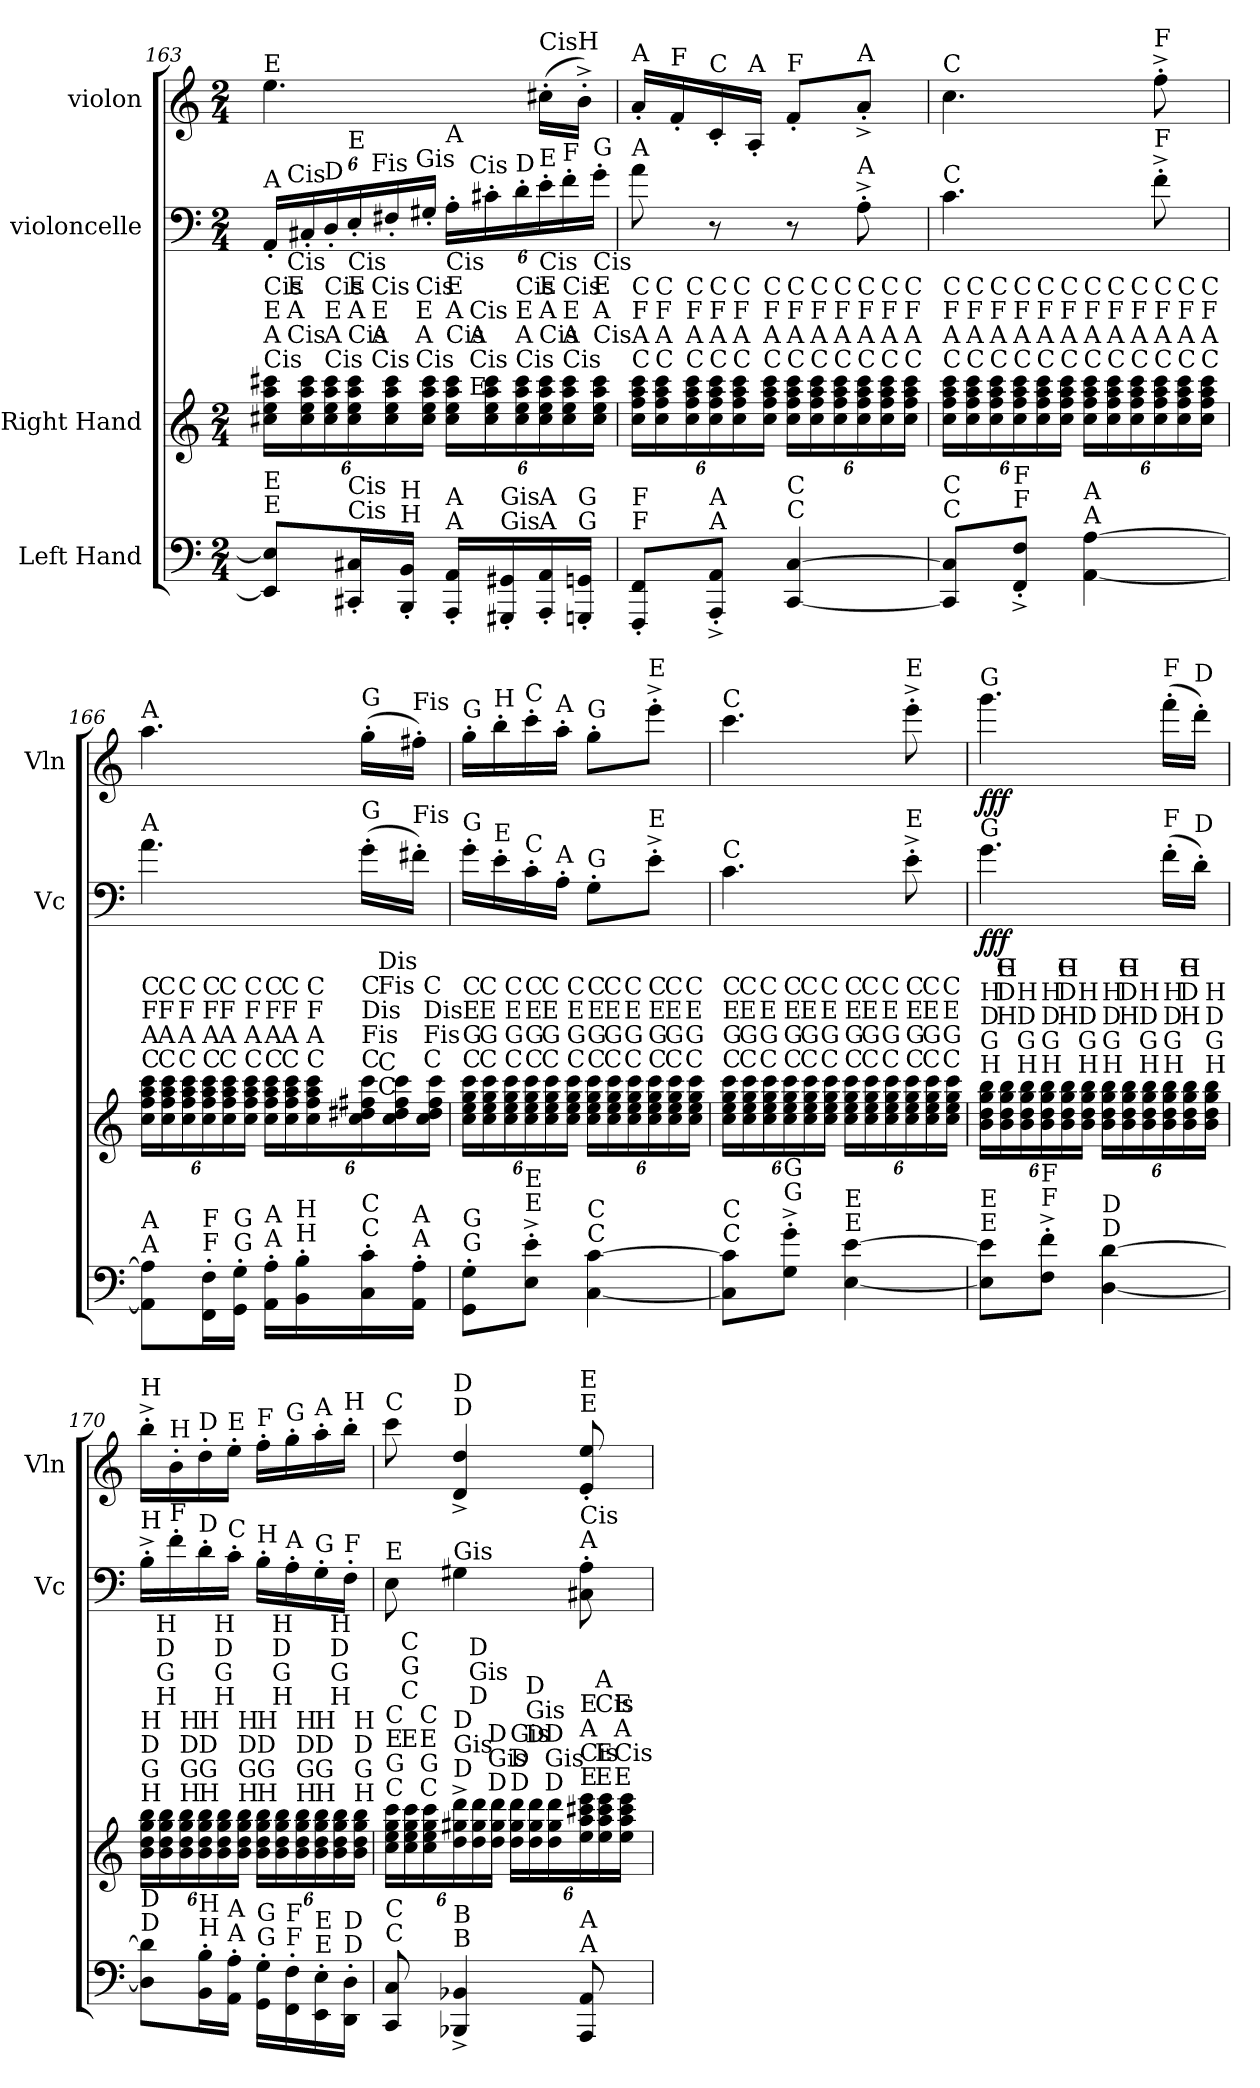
**kern	**kern	**kern	**dynam	**kern	**dynam
*part4	*part3	*part2	*part2	*part1	*part1
*staff4	*staff3	*staff2	*staff2	*staff1	*staff1
*I"Left Hand	*I"Right Hand	*I"violoncelle	*	*I"violon	*
*	*	*I'Vc	*	*I'Vln	*
!!LO:LB:g=z
*clefF4	*clefG2	*clefF4	*	*clefG2	*
*k[]	*k[]	*k[]	*	*k[]	*
*M2/4	*M2/4	*M2/4	*	*M2/4	*
*	*Xbrackettup	*Xbrackettup	*	*	*
=163	=163	=163	=163	=163	=163
!	!	!	!	!LO:TX:a:t=E	!
!	!	!LO:TX:a:t=A	!	!	!
!	!LO:TX:a:t=Cis	!	!	!	!
!	!LO:TX:a:t=A	!	!	!	!
!	!LO:TX:a:t=E	!	!	!	!
!	!LO:TX:a:t=Cis	!	!	!	!
!LO:TX:a:t=E	!	!	!	!	!
!LO:TX:a:t=E	!	!	!	!	!
8EE/] 8E/]L	24cc#X\ 24ee\ 24aa\ 24ccc#X\LL	24AA'/LL	.	4.ee\	.
!	!	!LO:TX:a:t=Cis	!	!	!
!	!LO:TX:a:t=Cis	!	!	!	!
!	!LO:TX:a:t=A	!	!	!	!
!	!LO:TX:a:t=E	!	!	!	!
!	!LO:TX:a:t=Cis	!	!	!	!
.	24cc#\ 24ee\ 24aa\ 24ccc#\	24C#X'/	.	.	.
!	!	!LO:TX:a:t=D	!	!	!
!	!LO:TX:a:t=Cis	!	!	!	!
!	!LO:TX:a:t=A	!	!	!	!
!	!LO:TX:a:t=E	!	!	!	!
!	!LO:TX:a:t=Cis	!	!	!	!
.	24cc#\ 24ee\ 24aa\ 24ccc#\	24D'/	.	.	.
!	!	!LO:TX:a:t=E	!	!	!
!	!LO:TX:a:t=Cis	!	!	!	!
!	!LO:TX:a:t=A	!	!	!	!
!	!LO:TX:a:t=E	!	!	!	!
!	!LO:TX:a:t=Cis	!	!	!	!
!LO:TX:a:t=Cis	!	!	!	!	!
!LO:TX:a:t=Cis	!	!	!	!	!
16CC#X/' 16C#X/'L	24cc#\ 24ee\ 24aa\ 24ccc#\	24E'/	.	.	.
!	!	!LO:TX:a:t=Fis	!	!	!
!	!LO:TX:a:t=Cis	!	!	!	!
!	!LO:TX:a:t=A	!	!	!	!
!	!LO:TX:a:t=E	!	!	!	!
!	!LO:TX:a:t=Cis	!	!	!	!
.	24cc#\ 24ee\ 24aa\ 24ccc#\	24F#X'/	.	.	.
!LO:TX:a:t=H	!	!	!	!	!
!LO:TX:a:t=H	!	!	!	!	!
16BBB/' 16BB/'JJ	.	.	.	.	.
!	!	!LO:TX:a:t=Gis	!	!	!
!	!LO:TX:a:t=Cis	!	!	!	!
!	!LO:TX:a:t=A	!	!	!	!
!	!LO:TX:a:t=E	!	!	!	!
!	!LO:TX:a:t=Cis	!	!	!	!
.	24cc#\ 24ee\ 24aa\ 24ccc#\JJ	24G#X'/JJ	.	.	.
!	!	!LO:TX:a:t=A	!	!	!
!	!LO:TX:a:t=Cis	!	!	!	!
!	!LO:TX:a:t=A	!	!	!	!
!	!LO:TX:a:t=E	!	!	!	!
!	!LO:TX:a:t=Cis	!	!	!	!
!LO:TX:a:t=A	!	!	!	!	!
!LO:TX:a:t=A	!	!	!	!	!
16AAA/' 16AA/'LL	24cc#\ 24ee\ 24aa\ 24ccc#\LL	24A'\LL	.	.	.
!	!	!LO:TX:a:t=Cis	!	!	!
!	!LO:TX:a:t=Cis	!	!	!	!
!	!LO:TX:a:t=A	!	!	!	!
!	!LO:TX:a:t=E	!	!	!	!
!	!LO:TX:a:t=Cis	!	!	!	!
.	24cc#\ 24ee\ 24aa\ 24ccc#\	24c#X'\	.	.	.
!LO:TX:a:t=Gis	!	!	!	!	!
!LO:TX:a:t=Gis	!	!	!	!	!
16GGG#X/' 16GG#X/'	.	.	.	.	.
!	!	!LO:TX:a:t=D	!	!	!
!	!LO:TX:a:t=Cis	!	!	!	!
!	!LO:TX:a:t=A	!	!	!	!
!	!LO:TX:a:t=E	!	!	!	!
!	!LO:TX:a:t=Cis	!	!	!	!
.	24cc#\ 24ee\ 24aa\ 24ccc#\	24d'\	.	.	.
!	!	!	!	!LO:TX:a:t=Cis	!
!	!	!LO:TX:a:t=E	!	!	!
!	!LO:TX:a:t=Cis	!	!	!	!
!	!LO:TX:a:t=A	!	!	!	!
!	!LO:TX:a:t=E	!	!	!	!
!	!LO:TX:a:t=Cis	!	!	!	!
!LO:TX:a:t=A	!	!	!	!	!
!LO:TX:a:t=A	!	!	!	!	!
16AAA/' 16AA/'	24cc#\ 24ee\ 24aa\ 24ccc#\	24e'\	.	(>16cc#X'\LL	.
!	!	!LO:TX:a:t=F	!	!	!
!	!LO:TX:a:t=Cis	!	!	!	!
!	!LO:TX:a:t=A	!	!	!	!
!	!LO:TX:a:t=E	!	!	!	!
!	!LO:TX:a:t=Cis	!	!	!	!
.	24cc#\ 24ee\ 24aa\ 24ccc#\	24f'\	.	.	.
!	!	!	!	!LO:TX:a:t=H	!
!LO:TX:a:t=G	!	!	!	!	!
!LO:TX:a:t=G	!	!	!	!	!
16GGGn/' 16GGn/'JJ	.	.	.	16b'^\JJ)	.
!	!	!LO:TX:a:t=G	!	!	!
!	!LO:TX:a:t=Cis	!	!	!	!
!	!LO:TX:a:t=A	!	!	!	!
!	!LO:TX:a:t=E	!	!	!	!
!	!LO:TX:a:t=Cis	!	!	!	!
.	24cc#\ 24ee\ 24aa\ 24ccc#\JJ	24g'\JJ	.	.	.
=164	=164	=164	=164	=164	=164
!	!	!	!	!LO:TX:a:t=A	!
!	!	!LO:TX:a:t=A	!	!	!
!	!LO:TX:a:t=C	!	!	!	!
!	!LO:TX:a:t=A	!	!	!	!
!	!LO:TX:a:t=F	!	!	!	!
!	!LO:TX:a:t=C	!	!	!	!
!LO:TX:a:t=F	!	!	!	!	!
!LO:TX:a:t=F	!	!	!	!	!
8FFF/' 8FF/'L	24cc\ 24ff\ 24aa\ 24ccc\LL	8a\	.	16a'/LL	.
!	!LO:TX:a:t=C	!	!	!	!
!	!LO:TX:a:t=A	!	!	!	!
!	!LO:TX:a:t=F	!	!	!	!
!	!LO:TX:a:t=C	!	!	!	!
.	24cc\ 24ff\ 24aa\ 24ccc\	.	.	.	.
!	!	!	!	!LO:TX:a:t=F	!
.	.	.	.	16f'/	.
!	!LO:TX:a:t=C	!	!	!	!
!	!LO:TX:a:t=A	!	!	!	!
!	!LO:TX:a:t=F	!	!	!	!
!	!LO:TX:a:t=C	!	!	!	!
.	24cc\ 24ff\ 24aa\ 24ccc\	.	.	.	.
!	!	!	!	!LO:TX:a:t=C	!
!	!LO:TX:a:t=C	!	!	!	!
!	!LO:TX:a:t=A	!	!	!	!
!	!LO:TX:a:t=F	!	!	!	!
!	!LO:TX:a:t=C	!	!	!	!
!LO:TX:a:t=A	!	!	!	!	!
!LO:TX:a:t=A	!	!	!	!	!
8AAA/'^ 8AA/'^J	24cc\ 24ff\ 24aa\ 24ccc\	8r	.	16c'/	.
!	!LO:TX:a:t=C	!	!	!	!
!	!LO:TX:a:t=A	!	!	!	!
!	!LO:TX:a:t=F	!	!	!	!
!	!LO:TX:a:t=C	!	!	!	!
.	24cc\ 24ff\ 24aa\ 24ccc\	.	.	.	.
!	!	!	!	!LO:TX:a:t=A	!
.	.	.	.	16A'/JJ	.
!	!LO:TX:a:t=C	!	!	!	!
!	!LO:TX:a:t=A	!	!	!	!
!	!LO:TX:a:t=F	!	!	!	!
!	!LO:TX:a:t=C	!	!	!	!
.	24cc\ 24ff\ 24aa\ 24ccc\JJ	.	.	.	.
!	!	!	!	!LO:TX:a:t=F	!
!	!LO:TX:a:t=C	!	!	!	!
!	!LO:TX:a:t=A	!	!	!	!
!	!LO:TX:a:t=F	!	!	!	!
!	!LO:TX:a:t=C	!	!	!	!
!LO:TX:a:t=C	!	!	!	!	!
!LO:TX:a:t=C	!	!	!	!	!
[4CC/ [4C/	24cc\ 24ff\ 24aa\ 24ccc\LL	8r	.	8f'/L	.
!	!LO:TX:a:t=C	!	!	!	!
!	!LO:TX:a:t=A	!	!	!	!
!	!LO:TX:a:t=F	!	!	!	!
!	!LO:TX:a:t=C	!	!	!	!
.	24cc\ 24ff\ 24aa\ 24ccc\	.	.	.	.
!	!LO:TX:a:t=C	!	!	!	!
!	!LO:TX:a:t=A	!	!	!	!
!	!LO:TX:a:t=F	!	!	!	!
!	!LO:TX:a:t=C	!	!	!	!
.	24cc\ 24ff\ 24aa\ 24ccc\	.	.	.	.
!	!	!	!	!LO:TX:a:t=A	!
!	!	!LO:TX:a:t=A	!	!	!
!	!LO:TX:a:t=C	!	!	!	!
!	!LO:TX:a:t=A	!	!	!	!
!	!LO:TX:a:t=F	!	!	!	!
!	!LO:TX:a:t=C	!	!	!	!
.	24cc\ 24ff\ 24aa\ 24ccc\	8A'^\	.	8a'^/J	.
!	!LO:TX:a:t=C	!	!	!	!
!	!LO:TX:a:t=A	!	!	!	!
!	!LO:TX:a:t=F	!	!	!	!
!	!LO:TX:a:t=C	!	!	!	!
.	24cc\ 24ff\ 24aa\ 24ccc\	.	.	.	.
!	!LO:TX:a:t=C	!	!	!	!
!	!LO:TX:a:t=A	!	!	!	!
!	!LO:TX:a:t=F	!	!	!	!
!	!LO:TX:a:t=C	!	!	!	!
.	24cc\ 24ff\ 24aa\ 24ccc\JJ	.	.	.	.
!!LO:PB:g=z
=165	=165	=165	=165	=165	=165
!	!	!	!	!LO:TX:a:t=C	!
!	!	!LO:TX:a:t=C	!	!	!
!	!LO:TX:a:t=C	!	!	!	!
!	!LO:TX:a:t=A	!	!	!	!
!	!LO:TX:a:t=F	!	!	!	!
!	!LO:TX:a:t=C	!	!	!	!
!LO:TX:a:t=C	!	!	!	!	!
!LO:TX:a:t=C	!	!	!	!	!
8CC/] 8C/]L	24cc\ 24ff\ 24aa\ 24ccc\LL	4.c\	.	4.cc\	.
!	!LO:TX:a:t=C	!	!	!	!
!	!LO:TX:a:t=A	!	!	!	!
!	!LO:TX:a:t=F	!	!	!	!
!	!LO:TX:a:t=C	!	!	!	!
.	24cc\ 24ff\ 24aa\ 24ccc\	.	.	.	.
!	!LO:TX:a:t=C	!	!	!	!
!	!LO:TX:a:t=A	!	!	!	!
!	!LO:TX:a:t=F	!	!	!	!
!	!LO:TX:a:t=C	!	!	!	!
.	24cc\ 24ff\ 24aa\ 24ccc\	.	.	.	.
!	!LO:TX:a:t=C	!	!	!	!
!	!LO:TX:a:t=A	!	!	!	!
!	!LO:TX:a:t=F	!	!	!	!
!	!LO:TX:a:t=C	!	!	!	!
!LO:TX:a:t=F	!	!	!	!	!
!LO:TX:a:t=F	!	!	!	!	!
8FF/'^ 8F/'^J	24cc\ 24ff\ 24aa\ 24ccc\	.	.	.	.
!	!LO:TX:a:t=C	!	!	!	!
!	!LO:TX:a:t=A	!	!	!	!
!	!LO:TX:a:t=F	!	!	!	!
!	!LO:TX:a:t=C	!	!	!	!
.	24cc\ 24ff\ 24aa\ 24ccc\	.	.	.	.
!	!LO:TX:a:t=C	!	!	!	!
!	!LO:TX:a:t=A	!	!	!	!
!	!LO:TX:a:t=F	!	!	!	!
!	!LO:TX:a:t=C	!	!	!	!
.	24cc\ 24ff\ 24aa\ 24ccc\JJ	.	.	.	.
!	!LO:TX:a:t=C	!	!	!	!
!	!LO:TX:a:t=A	!	!	!	!
!	!LO:TX:a:t=F	!	!	!	!
!	!LO:TX:a:t=C	!	!	!	!
!LO:TX:a:t=A	!	!	!	!	!
!LO:TX:a:t=A	!	!	!	!	!
[4AA\ [4A\	24cc\ 24ff\ 24aa\ 24ccc\LL	.	.	.	.
!	!LO:TX:a:t=C	!	!	!	!
!	!LO:TX:a:t=A	!	!	!	!
!	!LO:TX:a:t=F	!	!	!	!
!	!LO:TX:a:t=C	!	!	!	!
.	24cc\ 24ff\ 24aa\ 24ccc\	.	.	.	.
!	!LO:TX:a:t=C	!	!	!	!
!	!LO:TX:a:t=A	!	!	!	!
!	!LO:TX:a:t=F	!	!	!	!
!	!LO:TX:a:t=C	!	!	!	!
.	24cc\ 24ff\ 24aa\ 24ccc\	.	.	.	.
!	!	!	!	!LO:TX:a:t=F	!
!	!	!LO:TX:a:t=F	!	!	!
!	!LO:TX:a:t=C	!	!	!	!
!	!LO:TX:a:t=A	!	!	!	!
!	!LO:TX:a:t=F	!	!	!	!
!	!LO:TX:a:t=C	!	!	!	!
.	24cc\ 24ff\ 24aa\ 24ccc\	8f'^\	.	8ff'^\	.
!	!LO:TX:a:t=C	!	!	!	!
!	!LO:TX:a:t=A	!	!	!	!
!	!LO:TX:a:t=F	!	!	!	!
!	!LO:TX:a:t=C	!	!	!	!
.	24cc\ 24ff\ 24aa\ 24ccc\	.	.	.	.
!	!LO:TX:a:t=C	!	!	!	!
!	!LO:TX:a:t=A	!	!	!	!
!	!LO:TX:a:t=F	!	!	!	!
!	!LO:TX:a:t=C	!	!	!	!
.	24cc\ 24ff\ 24aa\ 24ccc\JJ	.	.	.	.
=166	=166	=166	=166	=166	=166
!	!	!	!	!LO:TX:a:t=A	!
!	!	!LO:TX:a:t=A	!	!	!
!	!LO:TX:a:t=C	!	!	!	!
!	!LO:TX:a:t=A	!	!	!	!
!	!LO:TX:a:t=F	!	!	!	!
!	!LO:TX:a:t=C	!	!	!	!
!LO:TX:a:t=A	!	!	!	!	!
!LO:TX:a:t=A	!	!	!	!	!
8AA\] 8A\]L	24cc\ 24ff\ 24aa\ 24ccc\LL	4.a\	.	4.aa\	.
!	!LO:TX:a:t=C	!	!	!	!
!	!LO:TX:a:t=A	!	!	!	!
!	!LO:TX:a:t=F	!	!	!	!
!	!LO:TX:a:t=C	!	!	!	!
.	24cc\ 24ff\ 24aa\ 24ccc\	.	.	.	.
!	!LO:TX:a:t=C	!	!	!	!
!	!LO:TX:a:t=A	!	!	!	!
!	!LO:TX:a:t=F	!	!	!	!
!	!LO:TX:a:t=C	!	!	!	!
.	24cc\ 24ff\ 24aa\ 24ccc\	.	.	.	.
!	!LO:TX:a:t=C	!	!	!	!
!	!LO:TX:a:t=A	!	!	!	!
!	!LO:TX:a:t=F	!	!	!	!
!	!LO:TX:a:t=C	!	!	!	!
!LO:TX:a:t=F	!	!	!	!	!
!LO:TX:a:t=F	!	!	!	!	!
16FF\' 16F\'L	24cc\ 24ff\ 24aa\ 24ccc\	.	.	.	.
!	!LO:TX:a:t=C	!	!	!	!
!	!LO:TX:a:t=A	!	!	!	!
!	!LO:TX:a:t=F	!	!	!	!
!	!LO:TX:a:t=C	!	!	!	!
.	24cc\ 24ff\ 24aa\ 24ccc\	.	.	.	.
!LO:TX:a:t=G	!	!	!	!	!
!LO:TX:a:t=G	!	!	!	!	!
16GG\' 16G\'JJ	.	.	.	.	.
!	!LO:TX:a:t=C	!	!	!	!
!	!LO:TX:a:t=A	!	!	!	!
!	!LO:TX:a:t=F	!	!	!	!
!	!LO:TX:a:t=C	!	!	!	!
.	24cc\ 24ff\ 24aa\ 24ccc\JJ	.	.	.	.
!	!LO:TX:a:t=C	!	!	!	!
!	!LO:TX:a:t=A	!	!	!	!
!	!LO:TX:a:t=F	!	!	!	!
!	!LO:TX:a:t=C	!	!	!	!
!LO:TX:a:t=A	!	!	!	!	!
!LO:TX:a:t=A	!	!	!	!	!
16AA\' 16A\'LL	24cc\ 24ff\ 24aa\ 24ccc\LL	.	.	.	.
!	!LO:TX:a:t=C	!	!	!	!
!	!LO:TX:a:t=A	!	!	!	!
!	!LO:TX:a:t=F	!	!	!	!
!	!LO:TX:a:t=C	!	!	!	!
.	24cc\ 24ff\ 24aa\ 24ccc\	.	.	.	.
!LO:TX:a:t=H	!	!	!	!	!
!LO:TX:a:t=H	!	!	!	!	!
16BB\' 16B\'	.	.	.	.	.
!	!LO:TX:a:t=C	!	!	!	!
!	!LO:TX:a:t=A	!	!	!	!
!	!LO:TX:a:t=F	!	!	!	!
!	!LO:TX:a:t=C	!	!	!	!
.	24cc\ 24ff\ 24aa\ 24ccc\	.	.	.	.
!	!	!	!	!LO:TX:a:t=G	!
!	!	!LO:TX:a:t=G	!	!	!
!	!LO:TX:a:t=C	!	!	!	!
!	!LO:TX:a:t=Fis	!	!	!	!
!	!LO:TX:a:t=Dis	!	!	!	!
!	!LO:TX:a:t=C	!	!	!	!
!LO:TX:a:t=C	!	!	!	!	!
!LO:TX:a:t=C	!	!	!	!	!
16C\' 16c\'	24cc\ 24dd#X\ 24ff#X\ 24ccc\	(>16g'\LL	.	(>16gg'\LL	.
!	!LO:TX:a:t=C	!	!	!	!
!	!LO:TX:a:t=Fis	!	!	!	!
!	!LO:TX:a:t=Dis	!	!	!	!
!	!LO:TX:a:t=C	!	!	!	!
.	24cc\ 24dd#\ 24ff#\ 24ccc\	.	.	.	.
!	!	!	!	!LO:TX:a:t=Fis	!
!	!	!LO:TX:a:t=Fis	!	!	!
!LO:TX:a:t=A	!	!	!	!	!
!LO:TX:a:t=A	!	!	!	!	!
16AA\' 16A\'JJ	.	16f#X'\JJ)	.	16ff#X'\JJ)	.
!	!LO:TX:a:t=C	!	!	!	!
!	!LO:TX:a:t=Fis	!	!	!	!
!	!LO:TX:a:t=Dis	!	!	!	!
!	!LO:TX:a:t=C	!	!	!	!
.	24cc\ 24dd#\ 24ff#\ 24ccc\JJ	.	.	.	.
!!LO:LB:g=z
=167	=167	=167	=167	=167	=167
!	!	!	!	!LO:TX:a:t=G	!
!	!	!LO:TX:a:t=G	!	!	!
!	!LO:TX:a:t=C	!	!	!	!
!	!LO:TX:a:t=G	!	!	!	!
!	!LO:TX:a:t=E	!	!	!	!
!	!LO:TX:a:t=C	!	!	!	!
!LO:TX:a:t=G	!	!	!	!	!
!LO:TX:a:t=G	!	!	!	!	!
8GG\' 8G\'L	24cc\ 24ee\ 24gg\ 24ccc\LL	16g'\LL	.	16gg'\LL	.
!	!LO:TX:a:t=C	!	!	!	!
!	!LO:TX:a:t=G	!	!	!	!
!	!LO:TX:a:t=E	!	!	!	!
!	!LO:TX:a:t=C	!	!	!	!
.	24cc\ 24ee\ 24gg\ 24ccc\	.	.	.	.
!	!	!	!	!LO:TX:a:t=H	!
!	!	!LO:TX:a:t=E	!	!	!
.	.	16e'\	.	16bb'\	.
!	!LO:TX:a:t=C	!	!	!	!
!	!LO:TX:a:t=G	!	!	!	!
!	!LO:TX:a:t=E	!	!	!	!
!	!LO:TX:a:t=C	!	!	!	!
.	24cc\ 24ee\ 24gg\ 24ccc\	.	.	.	.
!	!	!	!	!LO:TX:a:t=C	!
!	!	!LO:TX:a:t=C	!	!	!
!	!LO:TX:a:t=C	!	!	!	!
!	!LO:TX:a:t=G	!	!	!	!
!	!LO:TX:a:t=E	!	!	!	!
!	!LO:TX:a:t=C	!	!	!	!
!LO:TX:a:t=E	!	!	!	!	!
!LO:TX:a:t=E	!	!	!	!	!
8E\'^ 8e\'^J	24cc\ 24ee\ 24gg\ 24ccc\	16c'\	.	16ccc'\	.
!	!LO:TX:a:t=C	!	!	!	!
!	!LO:TX:a:t=G	!	!	!	!
!	!LO:TX:a:t=E	!	!	!	!
!	!LO:TX:a:t=C	!	!	!	!
.	24cc\ 24ee\ 24gg\ 24ccc\	.	.	.	.
!	!	!	!	!LO:TX:a:t=A	!
!	!	!LO:TX:a:t=A	!	!	!
.	.	16A'\JJ	.	16aa'\JJ	.
!	!LO:TX:a:t=C	!	!	!	!
!	!LO:TX:a:t=G	!	!	!	!
!	!LO:TX:a:t=E	!	!	!	!
!	!LO:TX:a:t=C	!	!	!	!
.	24cc\ 24ee\ 24gg\ 24ccc\JJ	.	.	.	.
!	!	!	!	!LO:TX:a:t=G	!
!	!	!LO:TX:a:t=G	!	!	!
!	!LO:TX:a:t=C	!	!	!	!
!	!LO:TX:a:t=G	!	!	!	!
!	!LO:TX:a:t=E	!	!	!	!
!	!LO:TX:a:t=C	!	!	!	!
!LO:TX:a:t=C	!	!	!	!	!
!LO:TX:a:t=C	!	!	!	!	!
[4C\ [4c\	24cc\ 24ee\ 24gg\ 24ccc\LL	8G'\L	.	8gg'\L	.
!	!LO:TX:a:t=C	!	!	!	!
!	!LO:TX:a:t=G	!	!	!	!
!	!LO:TX:a:t=E	!	!	!	!
!	!LO:TX:a:t=C	!	!	!	!
.	24cc\ 24ee\ 24gg\ 24ccc\	.	.	.	.
!	!LO:TX:a:t=C	!	!	!	!
!	!LO:TX:a:t=G	!	!	!	!
!	!LO:TX:a:t=E	!	!	!	!
!	!LO:TX:a:t=C	!	!	!	!
.	24cc\ 24ee\ 24gg\ 24ccc\	.	.	.	.
!	!	!	!	!LO:TX:a:t=E	!
!	!	!LO:TX:a:t=E	!	!	!
!	!LO:TX:a:t=C	!	!	!	!
!	!LO:TX:a:t=G	!	!	!	!
!	!LO:TX:a:t=E	!	!	!	!
!	!LO:TX:a:t=C	!	!	!	!
.	24cc\ 24ee\ 24gg\ 24ccc\	8e'^\J	.	8eee'^\J	.
!	!LO:TX:a:t=C	!	!	!	!
!	!LO:TX:a:t=G	!	!	!	!
!	!LO:TX:a:t=E	!	!	!	!
!	!LO:TX:a:t=C	!	!	!	!
.	24cc\ 24ee\ 24gg\ 24ccc\	.	.	.	.
!	!LO:TX:a:t=C	!	!	!	!
!	!LO:TX:a:t=G	!	!	!	!
!	!LO:TX:a:t=E	!	!	!	!
!	!LO:TX:a:t=C	!	!	!	!
.	24cc\ 24ee\ 24gg\ 24ccc\JJ	.	.	.	.
=168	=168	=168	=168	=168	=168
!	!	!	!	!LO:TX:a:t=C	!
!	!	!LO:TX:a:t=C	!	!	!
!	!LO:TX:a:t=C	!	!	!	!
!	!LO:TX:a:t=G	!	!	!	!
!	!LO:TX:a:t=E	!	!	!	!
!	!LO:TX:a:t=C	!	!	!	!
!LO:TX:a:t=C	!	!	!	!	!
!LO:TX:a:t=C	!	!	!	!	!
8C\] 8c\]L	24cc\ 24ee\ 24gg\ 24ccc\LL	4.c\	.	4.ccc\	.
!	!LO:TX:a:t=C	!	!	!	!
!	!LO:TX:a:t=G	!	!	!	!
!	!LO:TX:a:t=E	!	!	!	!
!	!LO:TX:a:t=C	!	!	!	!
.	24cc\ 24ee\ 24gg\ 24ccc\	.	.	.	.
!	!LO:TX:a:t=C	!	!	!	!
!	!LO:TX:a:t=G	!	!	!	!
!	!LO:TX:a:t=E	!	!	!	!
!	!LO:TX:a:t=C	!	!	!	!
.	24cc\ 24ee\ 24gg\ 24ccc\	.	.	.	.
!	!LO:TX:a:t=C	!	!	!	!
!	!LO:TX:a:t=G	!	!	!	!
!	!LO:TX:a:t=E	!	!	!	!
!	!LO:TX:a:t=C	!	!	!	!
!LO:TX:a:t=G	!	!	!	!	!
!LO:TX:a:t=G	!	!	!	!	!
8G\'^ 8g\'^J	24cc\ 24ee\ 24gg\ 24ccc\	.	.	.	.
!	!LO:TX:a:t=C	!	!	!	!
!	!LO:TX:a:t=G	!	!	!	!
!	!LO:TX:a:t=E	!	!	!	!
!	!LO:TX:a:t=C	!	!	!	!
.	24cc\ 24ee\ 24gg\ 24ccc\	.	.	.	.
!	!LO:TX:a:t=C	!	!	!	!
!	!LO:TX:a:t=G	!	!	!	!
!	!LO:TX:a:t=E	!	!	!	!
!	!LO:TX:a:t=C	!	!	!	!
.	24cc\ 24ee\ 24gg\ 24ccc\JJ	.	.	.	.
!	!LO:TX:a:t=C	!	!	!	!
!	!LO:TX:a:t=G	!	!	!	!
!	!LO:TX:a:t=E	!	!	!	!
!	!LO:TX:a:t=C	!	!	!	!
!LO:TX:a:t=E	!	!	!	!	!
!LO:TX:a:t=E	!	!	!	!	!
[4E\ [4e\	24cc\ 24ee\ 24gg\ 24ccc\LL	.	.	.	.
!	!LO:TX:a:t=C	!	!	!	!
!	!LO:TX:a:t=G	!	!	!	!
!	!LO:TX:a:t=E	!	!	!	!
!	!LO:TX:a:t=C	!	!	!	!
.	24cc\ 24ee\ 24gg\ 24ccc\	.	.	.	.
!	!LO:TX:a:t=C	!	!	!	!
!	!LO:TX:a:t=G	!	!	!	!
!	!LO:TX:a:t=E	!	!	!	!
!	!LO:TX:a:t=C	!	!	!	!
.	24cc\ 24ee\ 24gg\ 24ccc\	.	.	.	.
!	!	!	!	!LO:TX:a:t=E	!
!	!	!LO:TX:a:t=E	!	!	!
!	!LO:TX:a:t=C	!	!	!	!
!	!LO:TX:a:t=G	!	!	!	!
!	!LO:TX:a:t=E	!	!	!	!
!	!LO:TX:a:t=C	!	!	!	!
.	24cc\ 24ee\ 24gg\ 24ccc\	8e'^\	.	8eee'^\	.
!	!LO:TX:a:t=C	!	!	!	!
!	!LO:TX:a:t=G	!	!	!	!
!	!LO:TX:a:t=E	!	!	!	!
!	!LO:TX:a:t=C	!	!	!	!
.	24cc\ 24ee\ 24gg\ 24ccc\	.	.	.	.
!	!LO:TX:a:t=C	!	!	!	!
!	!LO:TX:a:t=G	!	!	!	!
!	!LO:TX:a:t=E	!	!	!	!
!	!LO:TX:a:t=C	!	!	!	!
.	24cc\ 24ee\ 24gg\ 24ccc\JJ	.	.	.	.
=169	=169	=169	=169	=169	=169
!	!	!	!	!LO:TX:a:t=G	!
!	!	!LO:TX:a:t=G	!	!	!
!	!LO:TX:a:t=H	!	!	!	!
!	!LO:TX:a:t=G	!	!	!	!
!	!LO:TX:a:t=D	!	!	!	!
!	!LO:TX:a:t=H	!	!	!	!
!LO:TX:a:t=E	!	!	!	!	!
!LO:TX:a:t=E	!	!	!	!	!
!	!	!	!LO:DY:b	!	!LO:DY:b
8E\] 8e\]L	24b\ 24dd\ 24gg\ 24bb\LL	4.g\	fff	4.ggg\	fff
!	!LO:TX:a:t=H	!	!	!	!
!	!LO:TX:a:t=G	!	!	!	!
!	!LO:TX:a:t=D	!	!	!	!
!	!LO:TX:a:t=H	!	!	!	!
.	24b\ 24dd\ 24gg\ 24bb\	.	.	.	.
!	!LO:TX:a:t=H	!	!	!	!
!	!LO:TX:a:t=G	!	!	!	!
!	!LO:TX:a:t=D	!	!	!	!
!	!LO:TX:a:t=H	!	!	!	!
.	24b\ 24dd\ 24gg\ 24bb\	.	.	.	.
!	!LO:TX:a:t=H	!	!	!	!
!	!LO:TX:a:t=G	!	!	!	!
!	!LO:TX:a:t=D	!	!	!	!
!	!LO:TX:a:t=H	!	!	!	!
!LO:TX:a:t=F	!	!	!	!	!
!LO:TX:a:t=F	!	!	!	!	!
8F\'^ 8f\'^J	24b\ 24dd\ 24gg\ 24bb\	.	.	.	.
!	!LO:TX:a:t=H	!	!	!	!
!	!LO:TX:a:t=G	!	!	!	!
!	!LO:TX:a:t=D	!	!	!	!
!	!LO:TX:a:t=H	!	!	!	!
.	24b\ 24dd\ 24gg\ 24bb\	.	.	.	.
!	!LO:TX:a:t=H	!	!	!	!
!	!LO:TX:a:t=G	!	!	!	!
!	!LO:TX:a:t=D	!	!	!	!
!	!LO:TX:a:t=H	!	!	!	!
.	24b\ 24dd\ 24gg\ 24bb\JJ	.	.	.	.
!	!LO:TX:a:t=H	!	!	!	!
!	!LO:TX:a:t=G	!	!	!	!
!	!LO:TX:a:t=D	!	!	!	!
!	!LO:TX:a:t=H	!	!	!	!
!LO:TX:a:t=D	!	!	!	!	!
!LO:TX:a:t=D	!	!	!	!	!
[4D\ [4d\	24b\ 24dd\ 24gg\ 24bb\LL	.	.	.	.
!	!LO:TX:a:t=H	!	!	!	!
!	!LO:TX:a:t=G	!	!	!	!
!	!LO:TX:a:t=D	!	!	!	!
!	!LO:TX:a:t=H	!	!	!	!
.	24b\ 24dd\ 24gg\ 24bb\	.	.	.	.
!	!LO:TX:a:t=H	!	!	!	!
!	!LO:TX:a:t=G	!	!	!	!
!	!LO:TX:a:t=D	!	!	!	!
!	!LO:TX:a:t=H	!	!	!	!
.	24b\ 24dd\ 24gg\ 24bb\	.	.	.	.
!	!	!	!	!LO:TX:a:t=F	!
!	!	!LO:TX:a:t=F	!	!	!
!	!LO:TX:a:t=H	!	!	!	!
!	!LO:TX:a:t=G	!	!	!	!
!	!LO:TX:a:t=D	!	!	!	!
!	!LO:TX:a:t=H	!	!	!	!
.	24b\ 24dd\ 24gg\ 24bb\	(>16f'\LL	.	(>16fff'\LL	.
!	!LO:TX:a:t=H	!	!	!	!
!	!LO:TX:a:t=G	!	!	!	!
!	!LO:TX:a:t=D	!	!	!	!
!	!LO:TX:a:t=H	!	!	!	!
.	24b\ 24dd\ 24gg\ 24bb\	.	.	.	.
!	!	!	!	!LO:TX:a:t=D	!
!	!	!LO:TX:a:t=D	!	!	!
.	.	16d'\JJ)	.	16ddd'\JJ)	.
!	!LO:TX:a:t=H	!	!	!	!
!	!LO:TX:a:t=G	!	!	!	!
!	!LO:TX:a:t=D	!	!	!	!
!	!LO:TX:a:t=H	!	!	!	!
.	24b\ 24dd\ 24gg\ 24bb\JJ	.	.	.	.
!!LO:PB:g=z
=170	=170	=170	=170	=170	=170
!	!	!	!	!LO:TX:a:t=H	!
!	!	!LO:TX:a:t=H	!	!	!
!	!LO:TX:a:t=H	!	!	!	!
!	!LO:TX:a:t=G	!	!	!	!
!	!LO:TX:a:t=D	!	!	!	!
!	!LO:TX:a:t=H	!	!	!	!
!LO:TX:a:t=D	!	!	!	!	!
!LO:TX:a:t=D	!	!	!	!	!
8D\] 8d\]L	24b\ 24dd\ 24gg\ 24bb\LL	16B'^\LL	.	16bb'^\LL	.
!	!LO:TX:a:t=H	!	!	!	!
!	!LO:TX:a:t=G	!	!	!	!
!	!LO:TX:a:t=D	!	!	!	!
!	!LO:TX:a:t=H	!	!	!	!
.	24b\ 24dd\ 24gg\ 24bb\	.	.	.	.
!	!	!	!	!LO:TX:a:t=H	!
!	!	!LO:TX:a:t=F	!	!	!
.	.	16f'\	.	16b'\	.
!	!LO:TX:a:t=H	!	!	!	!
!	!LO:TX:a:t=G	!	!	!	!
!	!LO:TX:a:t=D	!	!	!	!
!	!LO:TX:a:t=H	!	!	!	!
.	24b\ 24dd\ 24gg\ 24bb\	.	.	.	.
!	!	!	!	!LO:TX:a:t=D	!
!	!	!LO:TX:a:t=D	!	!	!
!	!LO:TX:a:t=H	!	!	!	!
!	!LO:TX:a:t=G	!	!	!	!
!	!LO:TX:a:t=D	!	!	!	!
!	!LO:TX:a:t=H	!	!	!	!
!LO:TX:a:t=H	!	!	!	!	!
!LO:TX:a:t=H	!	!	!	!	!
16BB\' 16B\'L	24b\ 24dd\ 24gg\ 24bb\	16d'\	.	16dd'\	.
!	!LO:TX:a:t=H	!	!	!	!
!	!LO:TX:a:t=G	!	!	!	!
!	!LO:TX:a:t=D	!	!	!	!
!	!LO:TX:a:t=H	!	!	!	!
.	24b\ 24dd\ 24gg\ 24bb\	.	.	.	.
!	!	!	!	!LO:TX:a:t=E	!
!	!	!LO:TX:a:t=C	!	!	!
!LO:TX:a:t=A	!	!	!	!	!
!LO:TX:a:t=A	!	!	!	!	!
16AA\' 16A\'JJ	.	16c'\JJ	.	16ee'\JJ	.
!	!LO:TX:a:t=H	!	!	!	!
!	!LO:TX:a:t=G	!	!	!	!
!	!LO:TX:a:t=D	!	!	!	!
!	!LO:TX:a:t=H	!	!	!	!
.	24b\ 24dd\ 24gg\ 24bb\JJ	.	.	.	.
!	!	!	!	!LO:TX:a:t=F	!
!	!	!LO:TX:a:t=H	!	!	!
!	!LO:TX:a:t=H	!	!	!	!
!	!LO:TX:a:t=G	!	!	!	!
!	!LO:TX:a:t=D	!	!	!	!
!	!LO:TX:a:t=H	!	!	!	!
!LO:TX:a:t=G	!	!	!	!	!
!LO:TX:a:t=G	!	!	!	!	!
16GG\' 16G\'LL	24b\ 24dd\ 24gg\ 24bb\LL	16B'\LL	.	16ff'\LL	.
!	!LO:TX:a:t=H	!	!	!	!
!	!LO:TX:a:t=G	!	!	!	!
!	!LO:TX:a:t=D	!	!	!	!
!	!LO:TX:a:t=H	!	!	!	!
.	24b\ 24dd\ 24gg\ 24bb\	.	.	.	.
!	!	!	!	!LO:TX:a:t=G	!
!	!	!LO:TX:a:t=A	!	!	!
!LO:TX:a:t=F	!	!	!	!	!
!LO:TX:a:t=F	!	!	!	!	!
16FF\' 16F\'	.	16A'\	.	16gg'\	.
!	!LO:TX:a:t=H	!	!	!	!
!	!LO:TX:a:t=G	!	!	!	!
!	!LO:TX:a:t=D	!	!	!	!
!	!LO:TX:a:t=H	!	!	!	!
.	24b\ 24dd\ 24gg\ 24bb\	.	.	.	.
!	!	!	!	!LO:TX:a:t=A	!
!	!	!LO:TX:a:t=G	!	!	!
!	!LO:TX:a:t=H	!	!	!	!
!	!LO:TX:a:t=G	!	!	!	!
!	!LO:TX:a:t=D	!	!	!	!
!	!LO:TX:a:t=H	!	!	!	!
!LO:TX:a:t=E	!	!	!	!	!
!LO:TX:a:t=E	!	!	!	!	!
16EE\' 16E\'	24b\ 24dd\ 24gg\ 24bb\	16G'\	.	16aa'\	.
!	!LO:TX:a:t=H	!	!	!	!
!	!LO:TX:a:t=G	!	!	!	!
!	!LO:TX:a:t=D	!	!	!	!
!	!LO:TX:a:t=H	!	!	!	!
.	24b\ 24dd\ 24gg\ 24bb\	.	.	.	.
!	!	!	!	!LO:TX:a:t=H	!
!	!	!LO:TX:a:t=F	!	!	!
!LO:TX:a:t=D	!	!	!	!	!
!LO:TX:a:t=D	!	!	!	!	!
16DD\' 16D\'JJ	.	16F'\JJ	.	16bb'\JJ	.
!	!LO:TX:a:t=H	!	!	!	!
!	!LO:TX:a:t=G	!	!	!	!
!	!LO:TX:a:t=D	!	!	!	!
!	!LO:TX:a:t=H	!	!	!	!
.	24b\ 24dd\ 24gg\ 24bb\JJ	.	.	.	.
=171	=171	=171	=171	=171	=171
!	!	!	!	!LO:TX:a:t=C	!
!	!	!LO:TX:a:t=E	!	!	!
!	!LO:TX:a:t=C	!	!	!	!
!	!LO:TX:a:t=G	!	!	!	!
!	!LO:TX:a:t=E	!	!	!	!
!	!LO:TX:a:t=C	!	!	!	!
!LO:TX:a:t=C	!	!	!	!	!
!LO:TX:a:t=C	!	!	!	!	!
8CC/ 8C/	24cc\ 24ee\ 24gg\ 24ccc\LL	8E\	.	8ccc\	.
!	!LO:TX:a:t=C	!	!	!	!
!	!LO:TX:a:t=G	!	!	!	!
!	!LO:TX:a:t=E	!	!	!	!
!	!LO:TX:a:t=C	!	!	!	!
.	24cc\ 24ee\ 24gg\ 24ccc\	.	.	.	.
!	!LO:TX:a:t=C	!	!	!	!
!	!LO:TX:a:t=G	!	!	!	!
!	!LO:TX:a:t=E	!	!	!	!
!	!LO:TX:a:t=C	!	!	!	!
.	24cc\ 24ee\ 24gg\ 24ccc\	.	.	.	.
!	!	!	!	!LO:TX:a:t=D	!
!	!	!	!	!LO:TX:a:t=D	!
!	!	!LO:TX:a:t=Gis	!	!	!
!	!LO:TX:a:t=D	!	!	!	!
!	!LO:TX:a:t=Gis	!	!	!	!
!	!LO:TX:a:t=D	!	!	!	!
!LO:TX:a:t=B	!	!	!	!	!
!LO:TX:a:t=B	!	!	!	!	!
4BBB-X/^ 4BB-X/^	24dd\^ 24gg#X\^ 24ddd\^	4G#X\	.	4d/^ 4dd/^	.
!	!LO:TX:a:t=D	!	!	!	!
!	!LO:TX:a:t=Gis	!	!	!	!
!	!LO:TX:a:t=D	!	!	!	!
.	24dd\ 24gg#\ 24ddd\	.	.	.	.
!	!LO:TX:a:t=D	!	!	!	!
!	!LO:TX:a:t=Gis	!	!	!	!
!	!LO:TX:a:t=D	!	!	!	!
.	24dd\ 24gg#\ 24ddd\JJ	.	.	.	.
!	!LO:TX:a:t=D	!	!	!	!
!	!LO:TX:a:t=Gis	!	!	!	!
!	!LO:TX:a:t=D	!	!	!	!
.	24dd\ 24gg#\ 24ddd\LL	.	.	.	.
!	!LO:TX:a:t=D	!	!	!	!
!	!LO:TX:a:t=Gis	!	!	!	!
!	!LO:TX:a:t=D	!	!	!	!
.	24dd\ 24gg#\ 24ddd\	.	.	.	.
!	!LO:TX:a:t=D	!	!	!	!
!	!LO:TX:a:t=Gis	!	!	!	!
!	!LO:TX:a:t=D	!	!	!	!
.	24dd\ 24gg#\ 24ddd\	.	.	.	.
!	!	!	!	!LO:TX:a:t=E	!
!	!	!	!	!LO:TX:a:t=E	!
!	!	!LO:TX:a:t=A	!	!	!
!	!	!LO:TX:a:t=Cis	!	!	!
!	!LO:TX:a:t=E	!	!	!	!
!	!LO:TX:a:t=Cis	!	!	!	!
!	!LO:TX:a:t=A	!	!	!	!
!	!LO:TX:a:t=E	!	!	!	!
!LO:TX:a:t=A	!	!	!	!	!
!LO:TX:a:t=A	!	!	!	!	!
8AAA/ 8AA/	24ee\ 24aa\ 24ccc#X\ 24eee\	8C#X\' 8A\'	.	8e/' 8ee/'	.
!	!LO:TX:a:t=E	!	!	!	!
!	!LO:TX:a:t=Cis	!	!	!	!
!	!LO:TX:a:t=A	!	!	!	!
!	!LO:TX:a:t=E	!	!	!	!
.	24ee\ 24aa\ 24ccc#\ 24eee\	.	.	.	.
!	!LO:TX:a:t=E	!	!	!	!
!	!LO:TX:a:t=Cis	!	!	!	!
!	!LO:TX:a:t=A	!	!	!	!
!	!LO:TX:a:t=E	!	!	!	!
.	24ee\ 24aa\ 24ccc#\ 24eee\JJ	.	.	.	.
=	=	=	=	=	=
*-	*-	*-	*-	*-	*-
